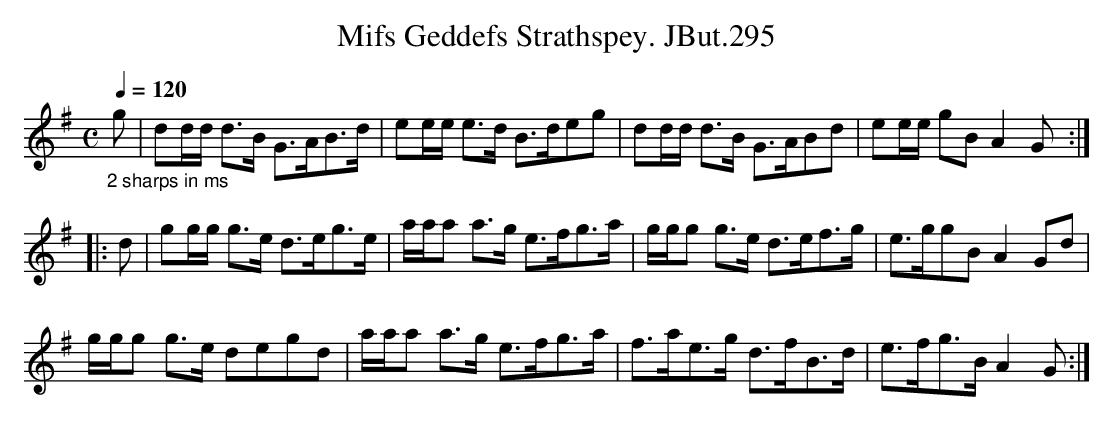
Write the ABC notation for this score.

X:1
T:Mifs Geddefs Strathspey. JBut.295
M:C
L:1/8
Q:1/4=120
K:G
"_2 sharps in ms"g|dd/d/ d>B G>AB>d|ee/e/ e>d B>deg|dd/d/ d>B G>ABd|ee/e/ gB A2G:|
|:d|gg/g/ g>e d>eg>e|a/a/a a>g e>fg>a|g/g/g g>e d>ef>g|e>ggB A2Gd|
g/g/g g>e degd|a/a/a a>g e>fg>a|f>ae>g d>fB>d|e>fg>B A2G:|
